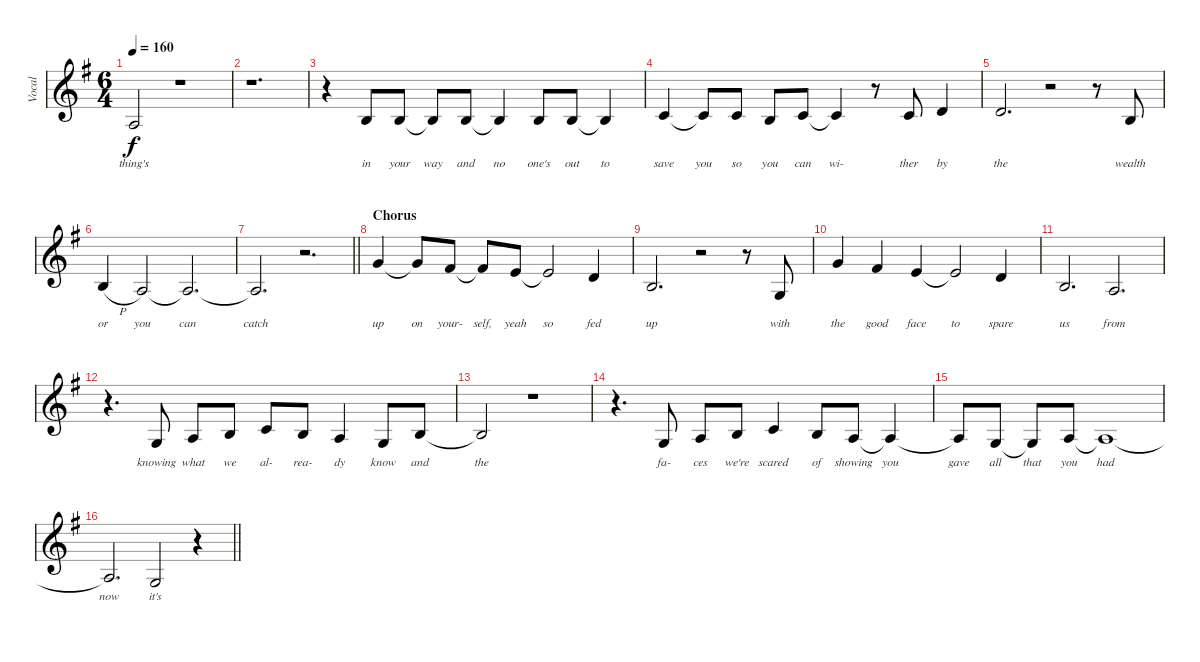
\track ("Vocal" "Vocal") {instrument frenchhorn}
\staff {score}
\tuning (E4 B3 G3 D3 A2 E2) {hide}
\ts (6 4)
\tempo 160
\clef g2
\ks g
2.3{t}.2{lyrics (0 "thing's") lyrics (1 "") lyrics (2 "") lyrics (3 "") lyrics (4 "") dy f} r.1 |
r.1{d} |
r.4 0.2.8{lyrics (0 "in") lyrics (1 "") lyrics (2 "") lyrics (3 "") lyrics (4 "")} 0.2.8{lyrics (0 "your") lyrics (1 "") lyrics (2 "") lyrics (3 "") lyrics (4 "") beam split} 0.2{t}.8{lyrics (0 "way") lyrics (1 "") lyrics (2 "") lyrics (3 "") lyrics (4 "")} 0.2.8{lyrics (0 "and") lyrics (1 "") lyrics (2 "") lyrics (3 "") lyrics (4 "")} 0.2{t}.4{lyrics (0 "no") lyrics (1 "") lyrics (2 "") lyrics (3 "") lyrics (4 "")} 0.2.8{lyrics (0 "one's") lyrics (1 "") lyrics (2 "") lyrics (3 "") lyrics (4 "")} 0.2.8{lyrics (0 "out") lyrics (1 "") lyrics (2 "") lyrics (3 "") lyrics (4 "")} 0.2{t}.4{lyrics (0 "to") lyrics (1 "") lyrics (2 "") lyrics (3 "") lyrics (4 "")} |
1.2.4{lyrics (0 "save") lyrics (1 "") lyrics (2 "") lyrics (3 "") lyrics (4 "")} 1.2{t}.8{lyrics (0 "you") lyrics (1 "") lyrics (2 "") lyrics (3 "") lyrics (4 "")} 1.2.8{lyrics (0 "so") lyrics (1 "") lyrics (2 "") lyrics (3 "") lyrics (4 "") beam split} 0.2.8{lyrics (0 "you") lyrics (1 "") lyrics (2 "") lyrics (3 "") lyrics (4 "")} 1.2.8{lyrics (0 "can") lyrics (1 "") lyrics (2 "") lyrics (3 "") lyrics (4 "")} 1.2{t}.4{lyrics (0 "wi-") lyrics (1 "") lyrics (2 "") lyrics (3 "") lyrics (4 "")} r.8 1.2.8{lyrics (0 "ther") lyrics (1 "") lyrics (2 "") lyrics (3 "") lyrics (4 "")} 3.2.4{lyrics (0 "by") lyrics (1 "") lyrics (2 "") lyrics (3 "") lyrics (4 "")} |
3.2.2{d lyrics (0 "the") lyrics (1 "") lyrics (2 "") lyrics (3 "") lyrics (4 "")} r.2 r.8 4.3.8{lyrics (0 "wealth") lyrics (1 "") lyrics (2 "") lyrics (3 "") lyrics (4 "") beam Up} |
4.3{h}.4{lyrics (0 "or") lyrics (1 "") lyrics (2 "") lyrics (3 "") lyrics (4 "") beam Up} 2.3.2{lyrics (0 "you") lyrics (1 "") lyrics (2 "") lyrics (3 "") lyrics (4 "")} 2.3{t}.2{d lyrics (0 "can") lyrics (1 "") lyrics (2 "") lyrics (3 "") lyrics (4 "")} |
\barLineRight lightlight
2.3{t}.2{d lyrics (0 "catch") lyrics (1 "") lyrics (2 "") lyrics (3 "") lyrics (4 "")} r.2{d} |
\section ("" "Chorus")
3.1.4{lyrics (0 "up") lyrics (1 "") lyrics (2 "") lyrics (3 "") lyrics (4 "")} 3.1{t}.8{lyrics (0 "on") lyrics (1 "") lyrics (2 "") lyrics (3 "") lyrics (4 "")} 2.1.8{lyrics (0 "your-") lyrics (1 "") lyrics (2 "") lyrics (3 "") lyrics (4 "") beam split} 2.1{t}.8{lyrics (0 "self,") lyrics (1 "") lyrics (2 "") lyrics (3 "") lyrics (4 "")} 0.1.8{lyrics (0 "yeah") lyrics (1 "") lyrics (2 "") lyrics (3 "") lyrics (4 "")} 0.1{t}.2{lyrics (0 "so") lyrics (1 "") lyrics (2 "") lyrics (3 "") lyrics (4 "")} 3.2.4{lyrics (0 "fed") lyrics (1 "") lyrics (2 "") lyrics (3 "") lyrics (4 "")} |
0.2.2{d lyrics (0 "up") lyrics (1 "") lyrics (2 "") lyrics (3 "") lyrics (4 "")} r.2 r.8 0.3.8{lyrics (0 "with") lyrics (1 "") lyrics (2 "") lyrics (3 "") lyrics (4 "")} |
3.1.4{lyrics (0 "the") lyrics (1 "") lyrics (2 "") lyrics (3 "") lyrics (4 "")} 2.1.4{lyrics (0 "good") lyrics (1 "") lyrics (2 "") lyrics (3 "") lyrics (4 "")} 0.1.4{lyrics (0 "face") lyrics (1 "") lyrics (2 "") lyrics (3 "") lyrics (4 "")} 0.1{t}.2{lyrics (0 "to") lyrics (1 "") lyrics (2 "") lyrics (3 "") lyrics (4 "")} 3.2.4{lyrics (0 "spare") lyrics (1 "") lyrics (2 "") lyrics (3 "") lyrics (4 "")} |
0.2.2{d lyrics (0 "us") lyrics (1 "") lyrics (2 "") lyrics (3 "") lyrics (4 "")} 2.3.2{d lyrics (0 "from") lyrics (1 "") lyrics (2 "") lyrics (3 "") lyrics (4 "")} |
r.4{d} 0.3.8{lyrics (0 "knowing") lyrics (1 "") lyrics (2 "") lyrics (3 "") lyrics (4 "")} 2.3.8{lyrics (0 "what") lyrics (1 "") lyrics (2 "") lyrics (3 "") lyrics (4 "")} 0.2.8{lyrics (0 "we") lyrics (1 "") lyrics (2 "") lyrics (3 "") lyrics (4 "")} 1.2.8{lyrics (0 "al-") lyrics (1 "") lyrics (2 "") lyrics (3 "") lyrics (4 "")} 0.2.8{lyrics (0 "rea-") lyrics (1 "") lyrics (2 "") lyrics (3 "") lyrics (4 "")} 2.3.4{lyrics (0 "dy") lyrics (1 "") lyrics (2 "") lyrics (3 "") lyrics (4 "")} 0.3.8{lyrics (0 "know") lyrics (1 "") lyrics (2 "") lyrics (3 "") lyrics (4 "")} 0.2.8{lyrics (0 "and") lyrics (1 "") lyrics (2 "") lyrics (3 "") lyrics (4 "")} |
0.2{t}.2{lyrics (0 "the") lyrics (1 "") lyrics (2 "") lyrics (3 "") lyrics (4 "")} r.1 |
r.4{d} 0.3.8{lyrics (0 "fa-") lyrics (1 "") lyrics (2 "") lyrics (3 "") lyrics (4 "")} 2.3.8{lyrics (0 "ces") lyrics (1 "") lyrics (2 "") lyrics (3 "") lyrics (4 "")} 0.2.8{lyrics (0 "we're") lyrics (1 "") lyrics (2 "") lyrics (3 "") lyrics (4 "")} 1.2.4{lyrics (0 "scared") lyrics (1 "") lyrics (2 "") lyrics (3 "") lyrics (4 "")} 0.2.8{lyrics (0 "of") lyrics (1 "") lyrics (2 "") lyrics (3 "") lyrics (4 "")} 2.3.8{lyrics (0 "showing") lyrics (1 "") lyrics (2 "") lyrics (3 "") lyrics (4 "")} 2.3{t}.4{lyrics (0 "you") lyrics (1 "") lyrics (2 "") lyrics (3 "") lyrics (4 "")} |
2.3{t}.8{lyrics (0 "gave") lyrics (1 "") lyrics (2 "") lyrics (3 "") lyrics (4 "")} 0.3.8{lyrics (0 "all") lyrics (1 "") lyrics (2 "") lyrics (3 "") lyrics (4 "") beam split} 0.3{t}.8{lyrics (0 "that") lyrics (1 "") lyrics (2 "") lyrics (3 "") lyrics (4 "")} 2.3.8{lyrics (0 "you") lyrics (1 "") lyrics (2 "") lyrics (3 "") lyrics (4 "")} 2.3{t}.1{lyrics (0 "had") lyrics (1 "") lyrics (2 "") lyrics (3 "") lyrics (4 "")} |
\barLineRight lightlight
2.3{t}.2{d lyrics (0 "now") lyrics (1 "") lyrics (2 "") lyrics (3 "") lyrics (4 "")} 0.3.2{lyrics (0 "it's") lyrics (1 "") lyrics (2 "") lyrics (3 "") lyrics (4 "")} r.4
